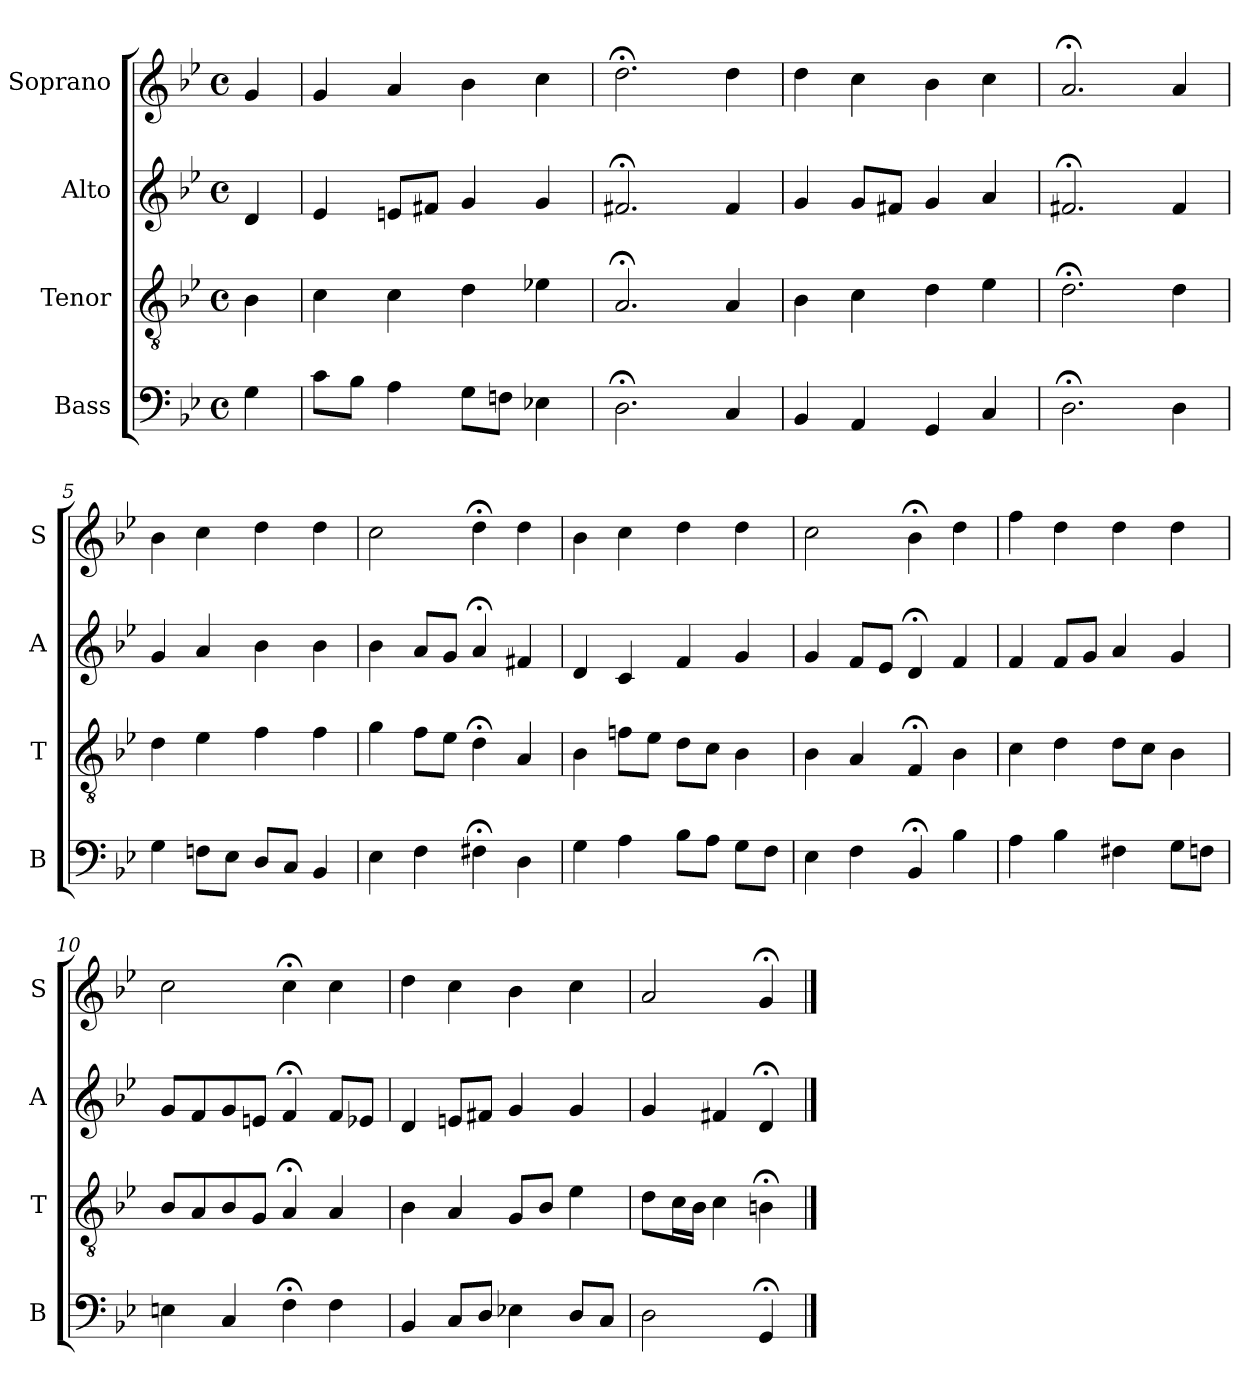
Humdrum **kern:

**kern	**kern	**kern	**kern
*part4	*part3	*part2	*part1
*staff4	*staff3	*staff2	*staff1
*I"Bass	*I"Tenor	*I"Alto	*I"Soprano
*I'B	*I'T	*I'A	*I'S
*clefF4	*clefGv2	*clefG2	*clefG2
*k[b-e-]	*k[b-e-]	*k[b-e-]	*k[b-e-]
*g:	*g:	*g:	*g:
*M4/4	*M4/4	*M4/4	*M4/4
*met(c)	*met(c)	*met(c)	*met(c)
*MM100	*MM100	*MM100	*MM100
=	=	=	=
4G	4B-	4d	4g
=1	=1	=1	=1
8cL	4c	4e-	4g
8B-J	.	.	.
4A	4c	8enL	4a
.	.	8f#XJ	.
8GL	4d	4g	4b-
8FnJ	.	.	.
4E-X	4e-X	4g	4cc
=2	=2	=2	=2
2.D;<	2.A;<	2.f#X;<	2.dd;<
4C	4A	4f#	4dd
=3	=3	=3	=3
4BB-	4B-	4g	4dd
4AA	4c	8gL	4cc
.	.	8f#XJ	.
4GG	4d	4g	4b-
4C	4e-	4a	4cc
=4	=4	=4	=4
2.D;<	2.d;<	2.f#X;<	2.a;<
4D	4d	4f#	4a
=5	=5	=5	=5
4G	4d	4g	4b-
8FnL	4e-	4a	4cc
8E-J	.	.	.
8DL	4f	4b-	4dd
8CJ	.	.	.
4BB-	4f	4b-	4dd
=6	=6	=6	=6
4E-	4g	4b-	2cc
4F	8fL	8aL	.
.	8e-J	8gJ	.
4F#X;<	4d;<	4a;<	4dd;<
4D	4A	4f#X	4dd
=7	=7	=7	=7
4G	4B-	4d	4b-
4A	8fnL	4c	4cc
.	8e-J	.	.
8B-L	8dL	4f	4dd
8AJ	8cJ	.	.
8GL	4B-	4g	4dd
8FJ	.	.	.
=8	=8	=8	=8
4E-	4B-	4g	2cc
4F	4A	8fL	.
.	.	8e-J	.
4BB-;<	4F;<	4d;<	4b-;<
4B-	4B-	4f	4dd
=9	=9	=9	=9
4A	4c	4f	4ff
4B-	4d	8fL	4dd
.	.	8gJ	.
4F#X	8dL	4a	4dd
.	8cJ	.	.
8GL	4B-	4g	4dd
8FnJ	.	.	.
=10	=10	=10	=10
4En	8B-L	8gL	2cc
.	8A	8f	.
4C	8B-	8g	.
.	8GJ	8enJ	.
4F;<	4A;<	4f;<	4cc;<
4F	4A	8fL	4cc
.	.	8e-XJ	.
=11	=11	=11	=11
4BB-	4B-	4d	4dd
8CL	4A	8enL	4cc
8DJ	.	8f#XJ	.
4E-X	8GL	4g	4b-
.	8B-J	.	.
8DL	4e-	4g	4cc
8CJ	.	.	.
=12	=12	=12	=12
2D	8dL	4g	2a
.	16cL	.	.
.	16B-JJ	.	.
.	4c	4f#X	.
4GG;<	4Bn;<	4d;<	4g;<
==	==	==	==
*-	*-	*-	*-
